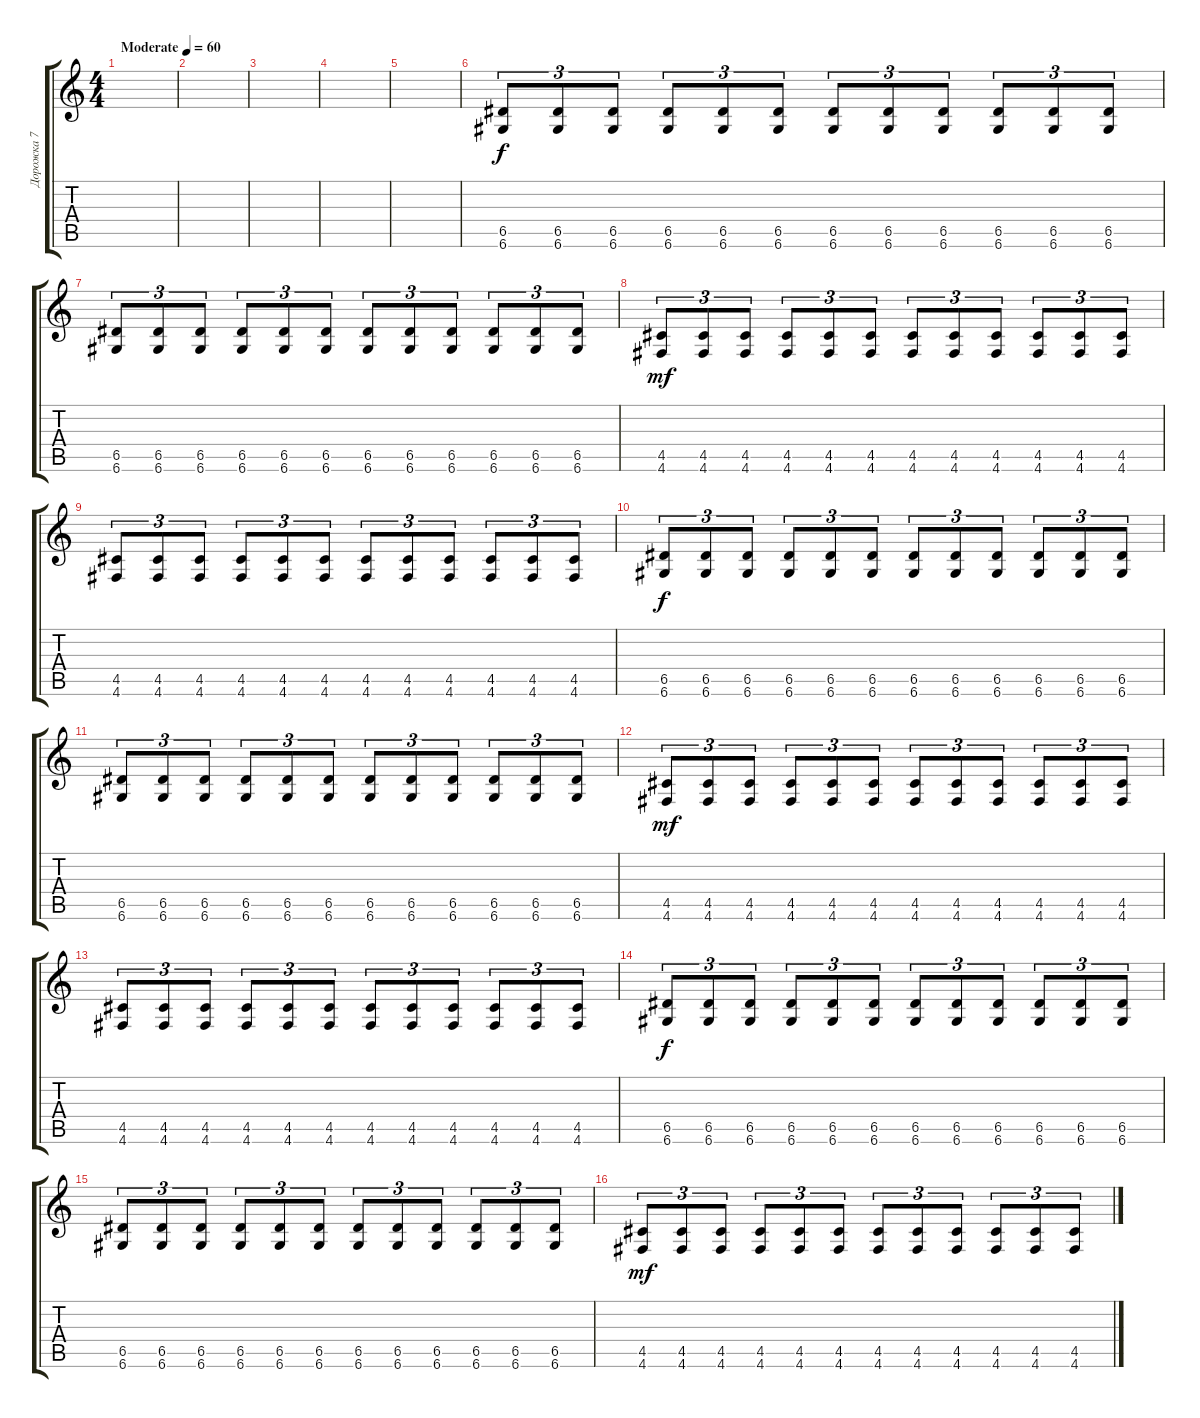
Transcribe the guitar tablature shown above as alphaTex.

\track ("Дорожка 7" "Дорожка 7") {instrument distortionguitar}
\staff {score tabs}
\tuning (E4 B3 G3 D3 A2 D2) {hide}
\ts (4 4)
\tempo (60 "Moderate")
\clef g2
\ks c
|
|
|
|
|
(6.5 6.6).8{tu (3 2)} (6.5 6.6).8{tu (3 2)} (6.5 6.6).8{tu (3 2)} (6.5 6.6).8{tu (3 2)} (6.5 6.6).8{tu (3 2)} (6.5 6.6).8{tu (3 2)} (6.5 6.6).8{tu (3 2)} (6.5 6.6).8{tu (3 2)} (6.5 6.6).8{tu (3 2)} (6.5 6.6).8{tu (3 2)} (6.5 6.6).8{tu (3 2)} (6.5 6.6).8{tu (3 2)} |
(6.5 6.6).8{tu (3 2)} (6.5 6.6).8{tu (3 2)} (6.5 6.6).8{tu (3 2)} (6.5 6.6).8{tu (3 2)} (6.5 6.6).8{tu (3 2)} (6.5 6.6).8{tu (3 2)} (6.5 6.6).8{tu (3 2)} (6.5 6.6).8{tu (3 2)} (6.5 6.6).8{tu (3 2)} (6.5 6.6).8{tu (3 2)} (6.5 6.6).8{tu (3 2)} (6.5 6.6).8{tu (3 2)} |
(4.5 4.6).8{tu (3 2) dy mf} (4.5 4.6).8{tu (3 2)} (4.5 4.6).8{tu (3 2)} (4.5 4.6).8{tu (3 2)} (4.5 4.6).8{tu (3 2)} (4.5 4.6).8{tu (3 2)} (4.5 4.6).8{tu (3 2)} (4.5 4.6).8{tu (3 2)} (4.5 4.6).8{tu (3 2)} (4.5 4.6).8{tu (3 2)} (4.5 4.6).8{tu (3 2)} (4.5 4.6).8{tu (3 2)} |
(4.5 4.6).8{tu (3 2)} (4.5 4.6).8{tu (3 2)} (4.5 4.6).8{tu (3 2)} (4.5 4.6).8{tu (3 2)} (4.5 4.6).8{tu (3 2)} (4.5 4.6).8{tu (3 2)} (4.5 4.6).8{tu (3 2)} (4.5 4.6).8{tu (3 2)} (4.5 4.6).8{tu (3 2)} (4.5 4.6).8{tu (3 2)} (4.5 4.6).8{tu (3 2)} (4.5 4.6).8{tu (3 2)} |
(6.5 6.6).8{tu (3 2) dy f} (6.5 6.6).8{tu (3 2)} (6.5 6.6).8{tu (3 2)} (6.5 6.6).8{tu (3 2)} (6.5 6.6).8{tu (3 2)} (6.5 6.6).8{tu (3 2)} (6.5 6.6).8{tu (3 2)} (6.5 6.6).8{tu (3 2)} (6.5 6.6).8{tu (3 2)} (6.5 6.6).8{tu (3 2)} (6.5 6.6).8{tu (3 2)} (6.5 6.6).8{tu (3 2)} |
(6.5 6.6).8{tu (3 2)} (6.5 6.6).8{tu (3 2)} (6.5 6.6).8{tu (3 2)} (6.5 6.6).8{tu (3 2)} (6.5 6.6).8{tu (3 2)} (6.5 6.6).8{tu (3 2)} (6.5 6.6).8{tu (3 2)} (6.5 6.6).8{tu (3 2)} (6.5 6.6).8{tu (3 2)} (6.5 6.6).8{tu (3 2)} (6.5 6.6).8{tu (3 2)} (6.5 6.6).8{tu (3 2)} |
(4.5 4.6).8{tu (3 2) dy mf} (4.5 4.6).8{tu (3 2)} (4.5 4.6).8{tu (3 2)} (4.5 4.6).8{tu (3 2)} (4.5 4.6).8{tu (3 2)} (4.5 4.6).8{tu (3 2)} (4.5 4.6).8{tu (3 2)} (4.5 4.6).8{tu (3 2)} (4.5 4.6).8{tu (3 2)} (4.5 4.6).8{tu (3 2)} (4.5 4.6).8{tu (3 2)} (4.5 4.6).8{tu (3 2)} |
(4.5 4.6).8{tu (3 2)} (4.5 4.6).8{tu (3 2)} (4.5 4.6).8{tu (3 2)} (4.5 4.6).8{tu (3 2)} (4.5 4.6).8{tu (3 2)} (4.5 4.6).8{tu (3 2)} (4.5 4.6).8{tu (3 2)} (4.5 4.6).8{tu (3 2)} (4.5 4.6).8{tu (3 2)} (4.5 4.6).8{tu (3 2)} (4.5 4.6).8{tu (3 2)} (4.5 4.6).8{tu (3 2)} |
(6.5 6.6).8{tu (3 2) dy f} (6.5 6.6).8{tu (3 2)} (6.5 6.6).8{tu (3 2)} (6.5 6.6).8{tu (3 2)} (6.5 6.6).8{tu (3 2)} (6.5 6.6).8{tu (3 2)} (6.5 6.6).8{tu (3 2)} (6.5 6.6).8{tu (3 2)} (6.5 6.6).8{tu (3 2)} (6.5 6.6).8{tu (3 2)} (6.5 6.6).8{tu (3 2)} (6.5 6.6).8{tu (3 2)} |
(6.5 6.6).8{tu (3 2)} (6.5 6.6).8{tu (3 2)} (6.5 6.6).8{tu (3 2)} (6.5 6.6).8{tu (3 2)} (6.5 6.6).8{tu (3 2)} (6.5 6.6).8{tu (3 2)} (6.5 6.6).8{tu (3 2)} (6.5 6.6).8{tu (3 2)} (6.5 6.6).8{tu (3 2)} (6.5 6.6).8{tu (3 2)} (6.5 6.6).8{tu (3 2)} (6.5 6.6).8{tu (3 2)} |
(4.5 4.6).8{tu (3 2) dy mf} (4.5 4.6).8{tu (3 2)} (4.5 4.6).8{tu (3 2)} (4.5 4.6).8{tu (3 2)} (4.5 4.6).8{tu (3 2)} (4.5 4.6).8{tu (3 2)} (4.5 4.6).8{tu (3 2)} (4.5 4.6).8{tu (3 2)} (4.5 4.6).8{tu (3 2)} (4.5 4.6).8{tu (3 2)} (4.5 4.6).8{tu (3 2)} (4.5 4.6).8{tu (3 2)}
